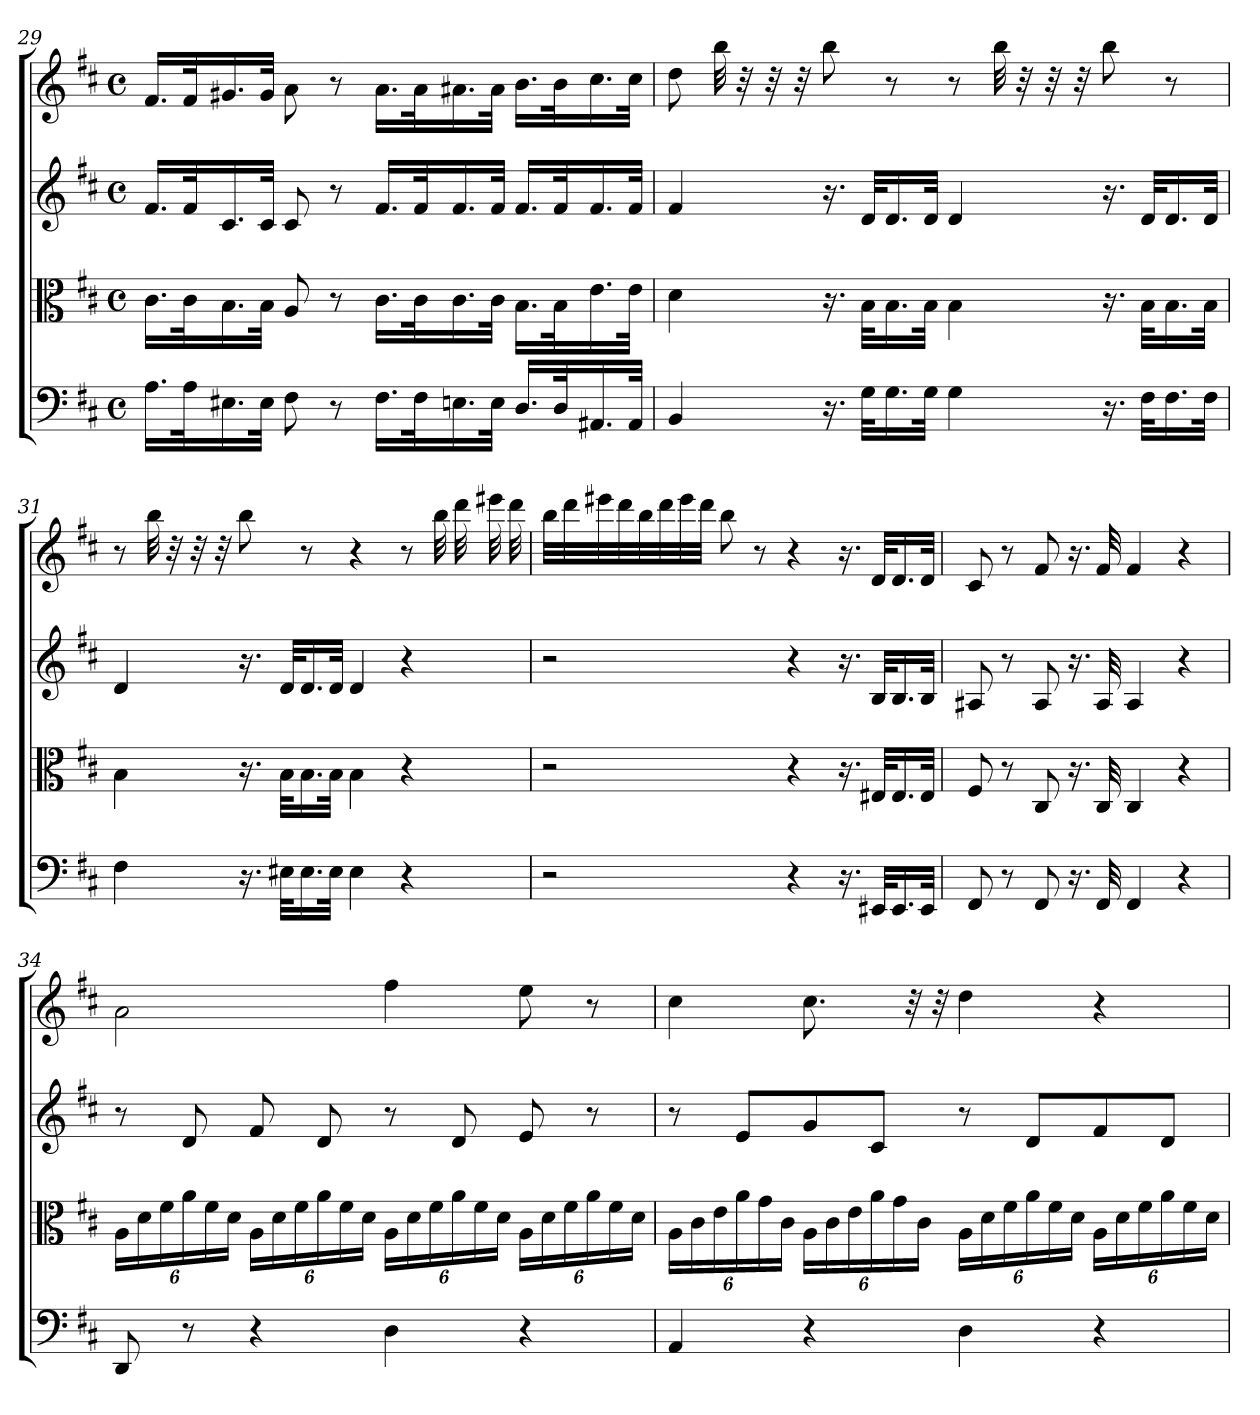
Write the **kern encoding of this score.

**kern	**kern	**kern	**kern
*part4	*part3	*part2	*part1
*staff4	*staff3	*staff2	*staff1
*clefF4	*clefC3	*clefG2	*clefG2
*k[f#c#]	*k[f#c#]	*k[f#c#]	*k[f#c#]
*b:	*b:	*b:	*b:
*M4/4	*M4/4	*M4/4	*M4/4
*met(c)	*met(c)	*met(c)	*met(c)
=29	=29	=29	=29
16.A\LL	16.c#\LL	16.f#/LL	16.f#/LL
32A\K	32c#\K	32f#/K	32f#/K
16.E#X\	16.B\	16.c#/	16.g#X/
32E#\JJk	32B\JJk	32c#/JJk	32g#/JJk
8F#\	8A/	8c#/	8a\
8r	8r	8r	8r
16.F#\LL	16.c#\LL	16.f#/LL	16.a\LL
32F#\K	32c#\K	32f#/K	32a\K
16.En\	16.c#\	16.f#/	16.a#X\
32E\JJk	32c#\JJk	32f#/JJk	32a#\JJk
16.D/LL	16.B\LL	16.f#/LL	16.b\LL
32D/K	32B\K	32f#/K	32b\K
16.AA#X/	16.e\	16.f#/	16.cc#\
32AA#/JJk	32e\JJk	32f#/JJk	32cc#\JJk
=30	=30	=30	=30
4BB/	4d\	4f#/	8dd\
.	.	.	32bb\
.	.	.	32r
.	.	.	32r
.	.	.	32r
16.r	16.r	16.r	8bb\
32G\KLL	32B\KLL	32d/KLL	.
16.G\	16.B\	16.d/	8r
32G\JJk	32B\JJk	32d/JJk	.
4G\	4B\	4d/	8r
.	.	.	32bb\
.	.	.	32r
.	.	.	32r
.	.	.	32r
16.r	16.r	16.r	8bb\
32F#\KLL	32B\KLL	32d/KLL	.
16.F#\	16.B\	16.d/	8r
32F#\JJk	32B\JJk	32d/JJk	.
=31	=31	=31	=31
4F#\	4B\	4d/	8r
.	.	.	32bb\
.	.	.	32r
.	.	.	32r
.	.	.	32r
16.r	16.r	16.r	8bb\
32E#X\KLL	32B\KLL	32d/KLL	.
16.E#\	16.B\	16.d/	8r
32E#\JJk	32B\JJk	32d/JJk	.
4E#\	4B\	4d/	4r
4r	4r	4r	8r
.	.	.	32bb\
.	.	.	32ddd\
.	.	.	32eee#X\
.	.	.	32ddd\
=32	=32	=32	=32
2r	2r	2r	32bb\LLL
.	.	.	32ddd\
.	.	.	32eee#X\
.	.	.	32ddd\
.	.	.	32bb\
.	.	.	32ddd\
.	.	.	32eee#\
.	.	.	32ddd\JJJ
.	.	.	8bb\
.	.	.	8r
4r	4r	4r	4r
16.r	16.r	16.r	16.r
32EE#X/KLL	32E#X/KLL	32B/KLL	32d/KLL
16.EE#/	16.E#/	16.B/	16.d/
32EE#/JJk	32E#/JJk	32B/JJk	32d/JJk
=33	=33	=33	=33
8FF#/	8F#/	8A#X/	8c#/
8r	8r	8r	8r
8FF#/	8C#/	8A#/	8f#/
16.r	16.r	16.r	16.r
32FF#/	32C#/	32A#/	32f#/
4FF#/	4C#/	4A#/	4f#/
4r	4r	4r	4r
=34	=34	=34	=34
8DD/	24A\LL	8r	2a\
.	24d\	.	.
.	24f#\	.	.
8r	24a\	8d/	.
.	24f#\	.	.
.	24d\JJ	.	.
4r	24A\LL	8f#/	.
.	24d\	.	.
.	24f#\	.	.
.	24a\	8d/	.
.	24f#\	.	.
.	24d\JJ	.	.
4D\	24A\LL	8r	4ff#\
.	24d\	.	.
.	24f#\	.	.
.	24a\	8d/	.
.	24f#\	.	.
.	24d\JJ	.	.
4r	24A\LL	8e/	8ee\
.	24d\	.	.
.	24f#\	.	.
.	24a\	8r	8r
.	24f#\	.	.
.	24d\JJ	.	.
=35	=35	=35	=35
4AA/	24A\LL	8r	4cc#\
.	24c#\	.	.
.	24e\	.	.
.	24a\	8e/L	.
.	24g\	.	.
.	24c#\JJ	.	.
4r	24A\LL	8g/	8.cc#\
.	24c#\	.	.
.	24e\	.	.
.	24a\	8c#/J	.
.	24g\	.	.
.	.	.	32r
.	24c#\JJ	.	.
.	.	.	32r
4D\	24A\LL	8r	4dd\
.	24d\	.	.
.	24f#\	.	.
.	24a\	8d/L	.
.	24f#\	.	.
.	24d\JJ	.	.
4r	24A\LL	8f#/	4r
.	24d\	.	.
.	24f#\	.	.
.	24a\	8d/J	.
.	24f#\	.	.
.	24d\JJ	.	.
=	=	=	=
*-	*-	*-	*-
